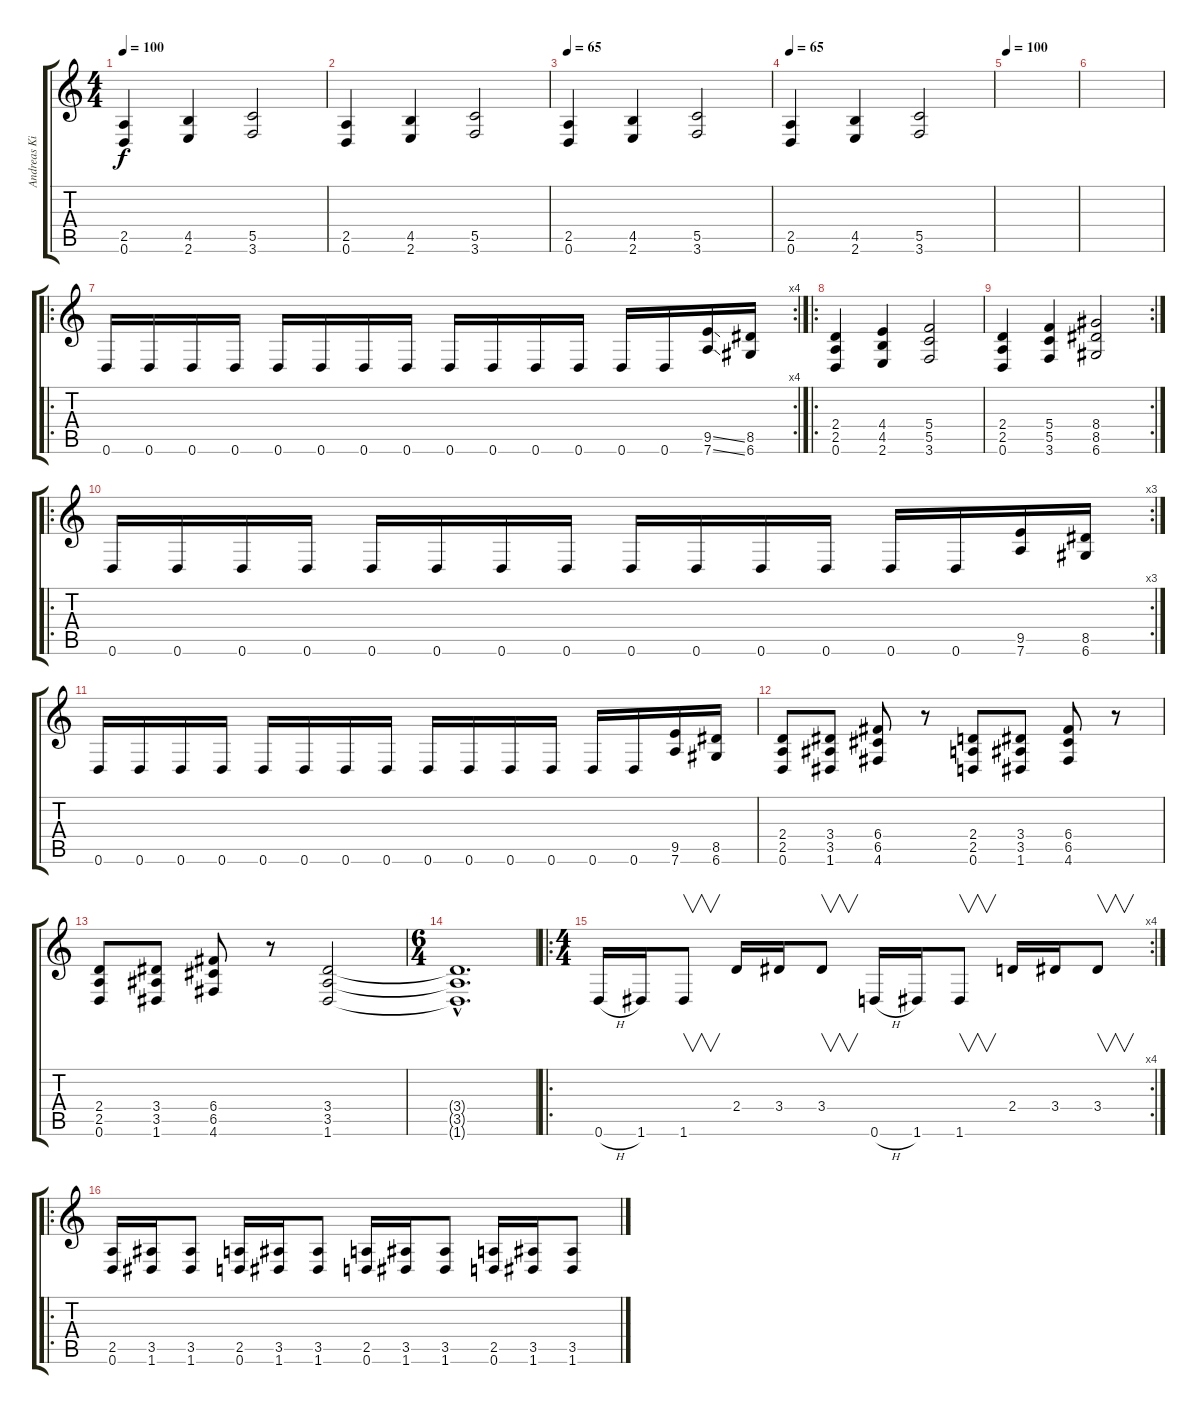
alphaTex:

\track ("Andreas Kisser" "Andreas Ki") {instrument distortionguitar}
\staff {score tabs}
\tuning (D4 A3 F3 C3 G2 D2) {hide}
\ts (4 4)
\tempo 100
\tempo 55
\tempo 100
\clef g2
\ks c
(2.5 0.6).4{dy f instrument distortionguitar} (4.5 2.6).4 (5.5 3.6).2 |
(2.5 0.6).4 (4.5 2.6).4 (5.5 3.6).2 |
\tempo 65
(2.5 0.6).4 (4.5 2.6).4 (5.5 3.6).2 |
\tempo 65
(2.5 0.6).4 (4.5 2.6).4 (5.5 3.6).2 |
\tempo 100
|
|
\ro
\rc 4
0.6.16 0.6.16 0.6.16 0.6.16 0.6.16 0.6.16 0.6.16 0.6.16 0.6.16 0.6.16 0.6.16 0.6.16 0.6.16 0.6.16 (9.5{ss} 7.6{ss}).16 (8.5 6.6).16 |
\ro
(2.4 2.5 0.6).4 (4.4 4.5 2.6).4 (5.4 5.5 3.6).2 |
\rc 2
(2.4 2.5 0.6).4 (5.4 5.5 3.6).4 (8.4 8.5 6.6).2 |
\ro
\rc 3
0.6.16 0.6.16 0.6.16 0.6.16 0.6.16 0.6.16 0.6.16 0.6.16 0.6.16 0.6.16 0.6.16 0.6.16 0.6.16 0.6.16 (9.5 7.6).16 (8.5 6.6).16 |
0.6.16 0.6.16 0.6.16 0.6.16 0.6.16 0.6.16 0.6.16 0.6.16 0.6.16 0.6.16 0.6.16 0.6.16 0.6.16 0.6.16 (9.5 7.6).16 (8.5 6.6).16 |
(2.4 2.5 0.6).8 (3.4 3.5 1.6).8 (6.4 6.5 4.6).8 r.8 (2.4 2.5 0.6).8 (3.4 3.5 1.6).8 (6.4 6.5 4.6).8 r.8 |
(2.4 2.5 0.6).8 (3.4 3.5 1.6).8 (6.4 6.5 4.6).8 r.8 (3.4 3.5 1.6).2 |
\ts (6 4)
(3.4{hac t} 3.5{hac t} 1.6{hac t}).1{d} |
\ro
\rc 4
\ts (4 4)
0.6{h}.16 1.6.16 1.6.8{v} 2.4.16 3.4.16 3.4.8{v} 0.6{h}.16 1.6.16 1.6.8{v} 2.4.16 3.4.16 3.4.8{v} |
\ro
(2.5 0.6).16 (3.5 1.6).16 (3.5 1.6).8 (2.5 0.6).16 (3.5 1.6).16 (3.5 1.6).8 (2.5 0.6).16 (3.5 1.6).16 (3.5 1.6).8 (2.5 0.6).16 (3.5 1.6).16 (3.5 1.6).8
